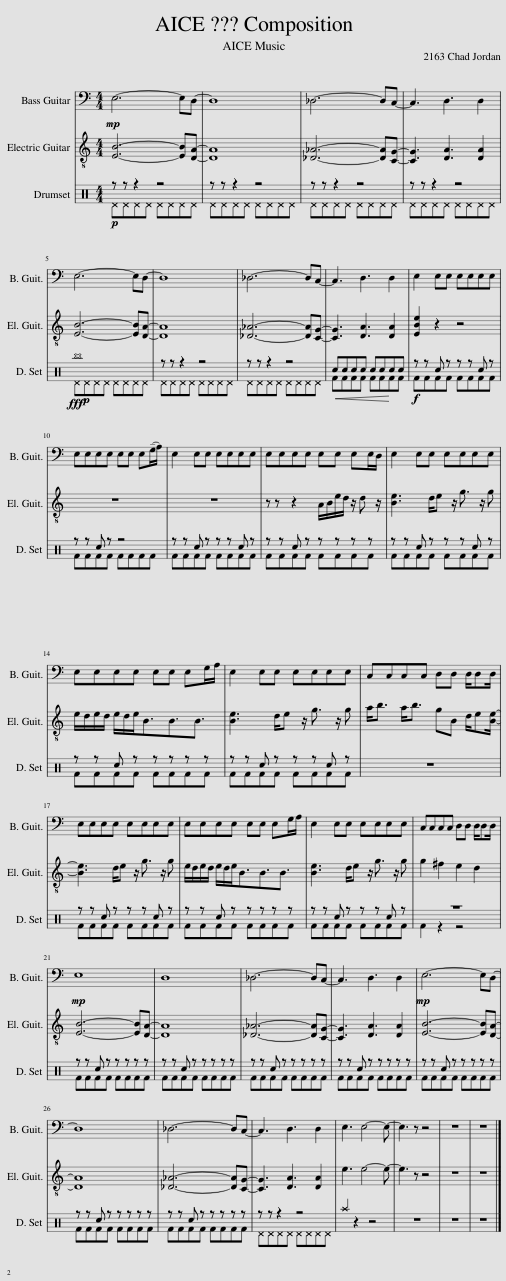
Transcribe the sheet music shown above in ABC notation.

X:1
%%score 1 2 ( 3 4 )
L:1/8
M:4/4
I:linebreak $
K:C
V:1 bass transpose=-12
V:2 treble-8
V:3 perc
K:none
V:4 perc
K:none
V:1
!mp! E,6- E,D,- | D,8 | _D,6- D,C,- | C,3 D,3 D,2 |$ E,6- E,D,- | %5
 D,8 | _D,6- D,C,- | C,3 D,3 D,2 | E,2 E,E, E,E,E,E, |$ E,E,E,E, E,E, E,(!tenuto!G,/A,/) | %10
 E,2 E,E, E,E,E,E, | E,E,E,E, E,E, E,E,/D,/ | E,2 E,E, E,E,E,E, |$ E,E,E,E, E,E, E,G,/A,/ | E,2 E,E, E,E,E,E, | %15
 C,C,C,C, D,D, D,/D,D,/ |$ E,E,E,E, E,E,E,E, | E,E,E,E, E,E, E,G,/A,/ | E,2 E,E, E,E,E,E, | C,C,C,C, D,D, D,/D,D,/ |$ %20
!mp! E,8 | D,8 | _D,6- D,C,- | C,3 D,3 D,2 |!mp! E,6- E,D,- |$ %25
 D,8 | _D,6- D,C,- | C,3 D,3 D,2 | E,3 E,4- E,- | E,3 z z4 | %30
 z8 | z8 |] %32
V:2
 [EB]6- [EB][DA]- | [DA]8 | [_D_A]6- [DA][CG]- | [CG]3 [DA]3 [DA]2 |$ [EB]6- [EB][DA]- | %5
 [DA]8 | [_D_A]6- [DA][CG]- | [CG]3 [DA]3 [DA]2 | [EBe]2 z2 z4 |$ z8 | %10
 z8 | z z z2 A/B/e/d/ z/ d z/ | [Be]3 d/e z/ g3/2 z/ g |$ e/d/e/d/ e/d/e<BB3/2B3/2 | [Be]3 d/e z/ g3/2 z/ g | %15
 a<b a<b gB d/e[Be]/- |$ [Be]3 d/e z/ g3/2 z/ g | e/d/e/d/ e/d/e<BB3/2B3/2 | [Be]3 d/e z/ g3/2 z/ g | g2 ^f2 e2 d2 |$ %20
 [EB]6- [EB][DA]- | [DA]8 | [_D_A]6- [DA][CG]- | [CG]3 [DA]3 [DA]2 | [EB]6- [EB][DA]- |$ %25
 [DA]8 | [_D_A]6- [DA][CG]- | [CG]3 [DA]3 [DA]2 | e3 e4- e- | e3 z z4 | %30
 z8 | z8 |] %32
V:3
!p! z z z2 z4 | z z z2 z4 | z z z2 z4 | z z z2 z4 |$!fff! ^b8 | %5
 z z z2 z4 | z z z2 z4 | cc!<(!cc cccc!<)! |!f! z z c z z z c z |$ z z c z z4 | %10
 z z c z z z c z | z z c z z z z z | z z c z z z c z |$ z z c z z z z z | z z c z z z c z | %15
 z8 |$ z z c z z z c z | z z c z z z z z | z z c z z z c z | z8 |$ %20
 z z c z z z z z | z z c z z z z z | z z c z z z z z | z z c z z z z z | z z c z z z z z |$ %25
 z z c z z z z z | z z c z z z z z | z z z2 z4 | ^a2 z2 z4 | z8 | %30
 z8 | z8 |] %32
V:4
 ^D^D^D^D ^D^D^D^D | ^D^D^D^D ^D^D^D^D | ^D^D^D^D ^D^D^D^D | ^D^D^D^D ^D^D^D^D |$ ^D!p!^D^D^D ^D^D^D^D | %5
 ^D^D^D^D ^D^D^D^D | ^D^D^D^D ^D^D^D^D | FFFF FFFF | FFFF FFFF |$ FFFF FFFF | %10
 FFFF FFFF | FFFF FFFF | FFFF FFFF |$ FFFF FFFF | FFFF FFFF | %15
 x8 |$ FFFF FFFF | FFFF FFFF | FFFF FFFF | F2 z2 z4 |$ %20
 FFFF FFFF | FFFF FFFF | FFFF FFFF | FFFF FFFF | FFFF FFFF |$ %25
 FFFF FFFF | FFFF FFFF | ^D^D^D^D ^D^D^D^D | x8 | x8 | %30
 x8 | x8 |] %32
